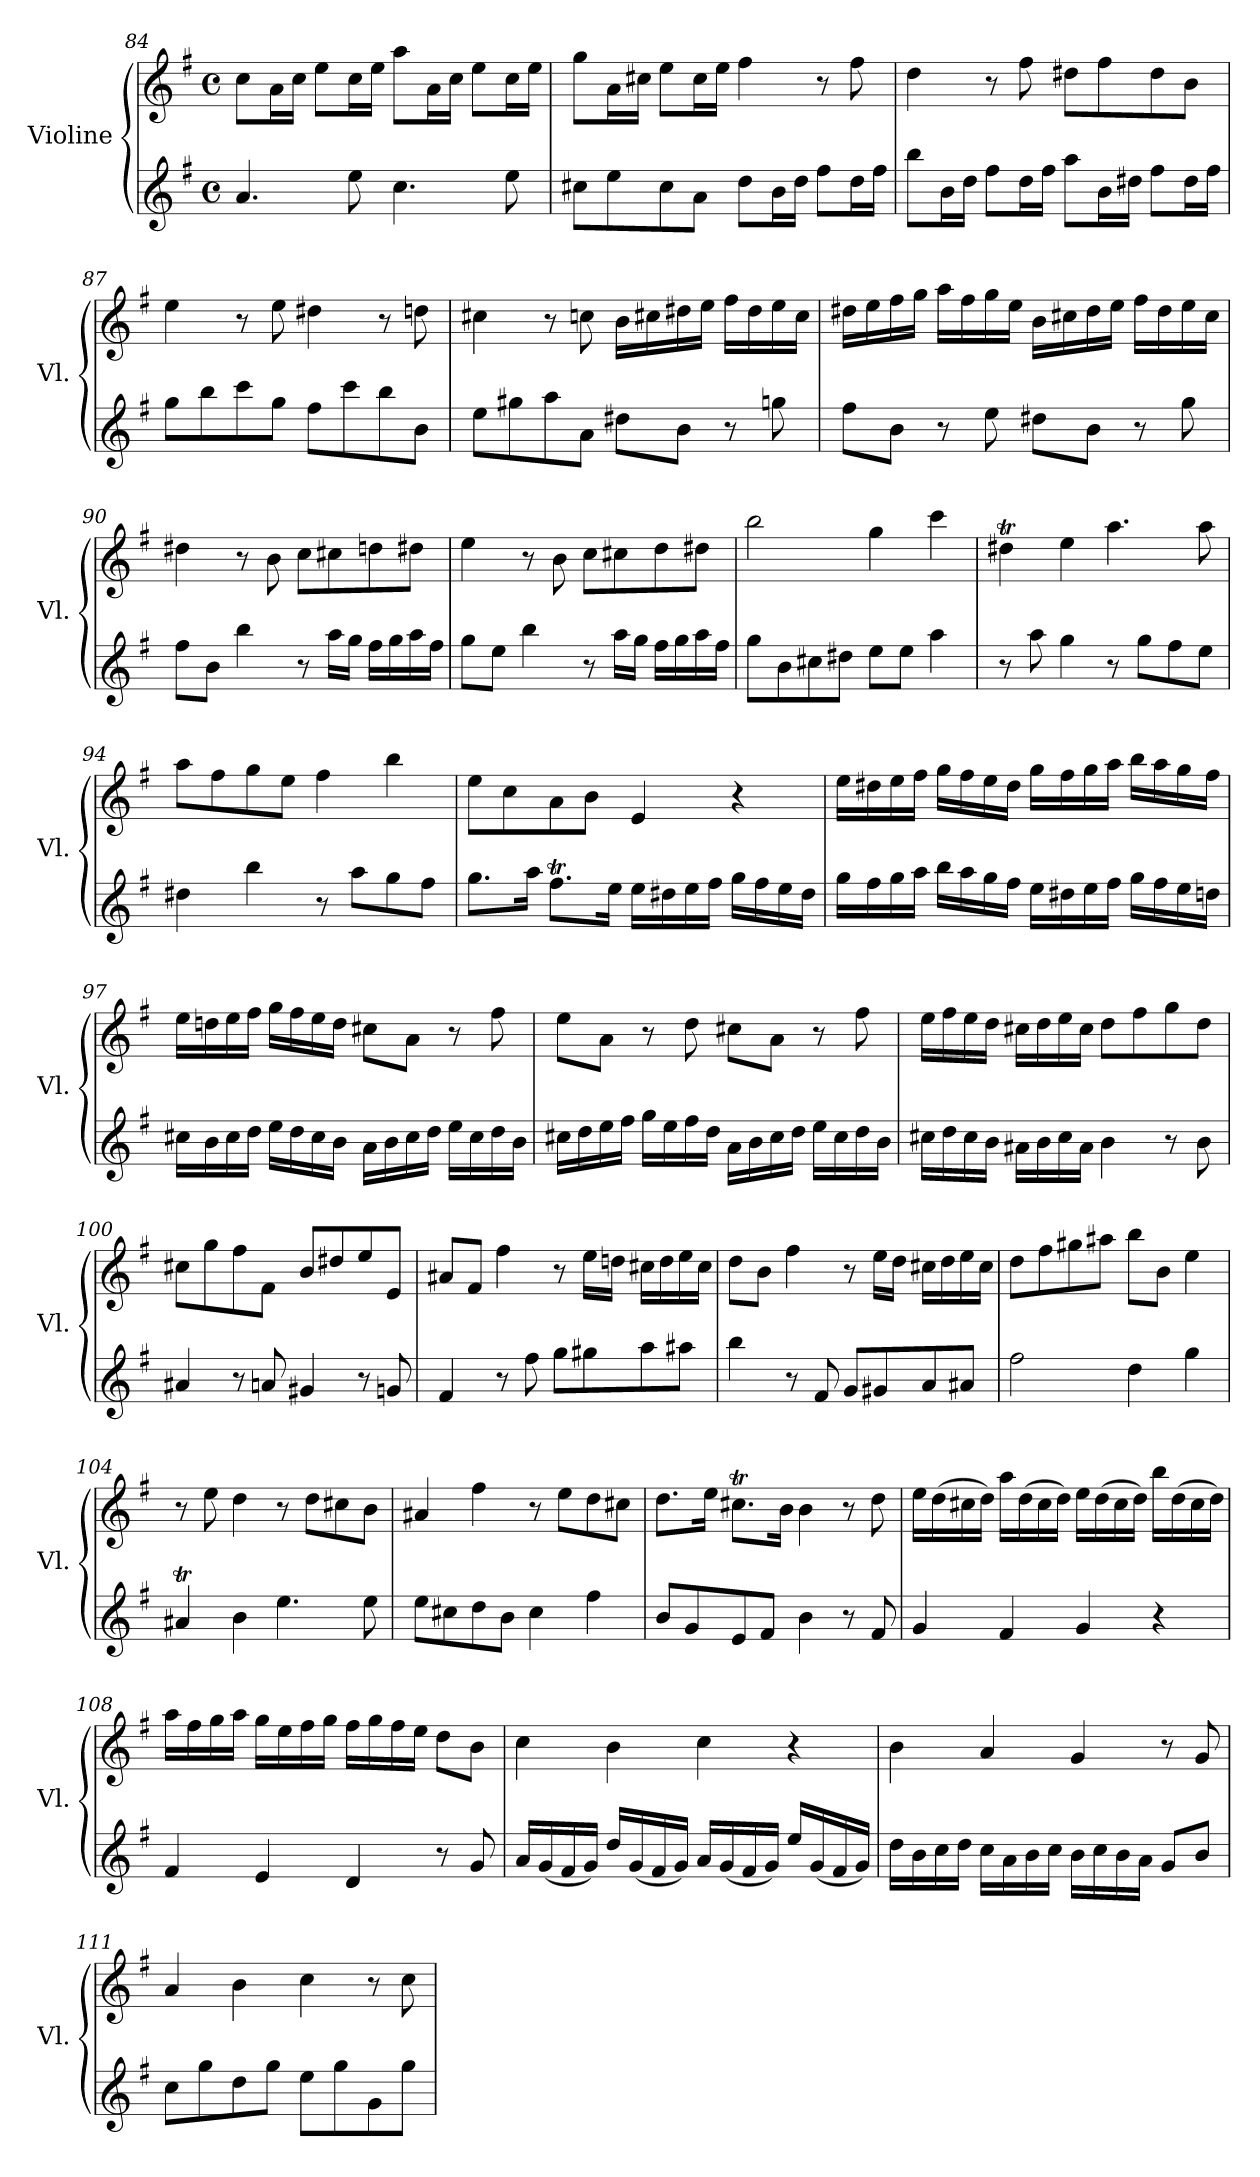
**kern	**kern
*part2	*part1
*staff2	*staff1
*I"Violine	*I"Violine
*I'Vl.	*I'Vl.
!!LO:LB:g=z
*clefG2	*clefG2
*k[f#]	*k[f#]
*M4/4	*M4/4
*met(c)	*met(c)
=84	=84
4.a/	8cc\L
.	16a\L
.	16cc\JJ
.	8ee\L
8ee\	16cc\L
.	16ee\JJ
4.cc\	8aa\L
.	16a\L
.	16cc\JJ
.	8ee\L
8ee\	16cc\L
.	16ee\JJ
=85	=85
8cc#X\L	8gg\L
8ee\	16a\L
.	16cc#X\JJ
8cc#\	8ee\L
8a\J	16cc#\L
.	16ee\JJ
8dd\L	4ff#\
16b\L	.
16dd\JJ	.
8ff#\L	8r
16dd\L	8ff#\
16ff#\JJ	.
=86	=86
8bb\L	4dd\
16b\L	.
16dd\JJ	.
8ff#\L	8r
16dd\L	8ff#\
16ff#\JJ	.
8aa\L	8dd#X\L
16b\L	8ff#\
16dd#X\JJ	.
8ff#\L	8dd#\
16dd#\L	8b\J
16ff#\JJ	.
=87	=87
8gg\L	4ee\
8bb\	.
8ccc\	8r
8gg\J	8ee\
8ff#\L	4dd#X\
8ccc\	.
8bb\	8r
8b\J	8ddn\
!!LO:LB:g=z
=88	=88
8ee\L	4cc#X\
8gg#X\	.
8aa\	8r
8a\J	8ccn\
8dd#X\L	16b\LL
.	16cc#X\
8b\J	16dd#X\
.	16ee\JJ
8r	16ff#\LL
.	16dd#\
8ggn\	16ee\
.	16cc#\JJ
=89	=89
8ff#\L	16dd#X\LL
.	16ee\
8b\J	16ff#\
.	16gg\JJ
8r	16aa\LL
.	16ff#\
8ee\	16gg\
.	16ee\JJ
8dd#X\L	16b\LL
.	16cc#X\
8b\J	16dd#\
.	16ee\JJ
8r	16ff#\LL
.	16dd#\
8gg\	16ee\
.	16cc#\JJ
=90	=90
8ff#\L	4dd#X\
8b\J	.
4bb\	8r
.	8b\
8r	8cc\L
16aa\LL	8cc#X\
16gg\JJ	.
16ff#\LL	8ddn\
16gg\	.
16aa\	8dd#X\J
16ff#\JJ	.
!!LO:LB:g=z
=91	=91
8gg\L	4ee\
8ee\J	.
4bb\	8r
.	8b\
8r	8cc\L
16aa\LL	8cc#X\
16gg\JJ	.
16ff#\LL	8dd\
16gg\	.
16aa\	8dd#X\J
16ff#\JJ	.
=92	=92
8gg\L	2bb\
8b\	.
8cc#X\	.
8dd#X\J	.
8ee\L	4gg\
8ee\J	.
4aa\	4ccc\
=93	=93
8r	4dd#Xt\
8aa\	.
4gg\	4ee\
8r	4.aa\
8gg\L	.
8ff#\	.
8ee\J	8aa\
=94	=94
4dd#X\	8aa\L
.	8ff#\
4bb\	8gg\
.	8ee\J
8r	4ff#\
8aa\L	.
8gg\	4bb\
8ff#\J	.
=95	=95
8.gg\L	8ee\L
.	8cc\
16aa\Jk	.
8.ff#t\L	8a\
.	8b\J
16ee\Jk	.
16ee\LL	4e/
16dd#X\	.
16ee\	.
16ff#\JJ	.
16gg\LL	4r
16ff#\	.
16ee\	.
16dd#\JJ	.
!!LO:PB:g=z
=96	=96
16gg\LL	16ee\LL
16ff#\	16dd#X\
16gg\	16ee\
16aa\JJ	16ff#\JJ
16bb\LL	16gg\LL
16aa\	16ff#\
16gg\	16ee\
16ff#\JJ	16dd#\JJ
16ee\LL	16gg\LL
16dd#X\	16ff#\
16ee\	16gg\
16ff#\JJ	16aa\JJ
16gg\LL	16bb\LL
16ff#\	16aa\
16ee\	16gg\
16ddn\JJ	16ff#\JJ
=97	=97
16cc#X\LL	16ee\LL
16b\	16ddn\
16cc#\	16ee\
16dd\JJ	16ff#\JJ
16ee\LL	16gg\LL
16dd\	16ff#\
16cc#\	16ee\
16b\JJ	16dd\JJ
16a\LL	8cc#X\L
16b\	.
16cc#\	8a\J
16dd\JJ	.
16ee\LL	8r
16cc#\	.
16dd\	8ff#\
16b\JJ	.
!!LO:LB:g=z
=98	=98
16cc#X\LL	8ee\L
16dd\	.
16ee\	8a\J
16ff#\JJ	.
16gg\LL	8r
16ee\	.
16ff#\	8dd\
16dd\JJ	.
16a\LL	8cc#X\L
16b\	.
16cc#\	8a\J
16dd\JJ	.
16ee\LL	8r
16cc#\	.
16dd\	8ff#\
16b\JJ	.
=99	=99
16cc#X\LL	16ee\LL
16dd\	16ff#\
16cc#\	16ee\
16b\JJ	16dd\JJ
16a#X\LL	16cc#X\LL
16b\	16dd\
16cc#\	16ee\
16a#\JJ	16cc#\JJ
4b\	8dd\L
.	8ff#\
8r	8gg\
8b\	8dd\J
=100	=100
4a#X/	8cc#X\L
.	8gg\
8r	8ff#\
8an/	8f#\J
4g#X/	8b/L
.	8dd#X/
8r	8ee/
8gn/	8e/J
!!LO:LB:g=z
=101	=101
4f#/	8a#X/L
.	8f#/J
8r	4ff#\
8ff#\	.
8gg\L	8r
8gg#X\	16ee\LL
.	16ddn\JJ
8aa\	16cc#X\LL
.	16dd\
8aa#X\J	16ee\
.	16cc#\JJ
=102	=102
4bb\	8dd\L
.	8b\J
8r	4ff#\
8f#/	.
8g/L	8r
8g#X/	16ee\LL
.	16dd\JJ
8a/	16cc#X\LL
.	16dd\
8a#X/J	16ee\
.	16cc#\JJ
=103	=103
2ff#\	8dd\L
.	8ff#\
.	8gg#X\
.	8aa#X\J
4dd\	8bb\L
.	8b\J
4gg\	4ee\
=104	=104
4a#Xt/	8r
.	8ee\
4b\	4dd\
4.ee\	8r
.	8dd\L
.	8cc#X\
8ee\	8b\J
=105	=105
8ee\L	4a#X/
8cc#X\	.
8dd\	4ff#\
8b\J	.
4cc#\	8r
.	8ee\L
4ff#\	8dd\
.	8cc#X\J
!!LO:LB:g=z
=106	=106
8b/L	8.dd\L
8g/	.
.	16ee\Jk
8e/	8.cc#Xt\L
8f#/J	.
.	16b\Jk
4b\	4b\
8r	8r
8f#/	8dd\
=107	=107
4g/	16ee\LL
.	(16dd\
.	16cc#X\
.	16dd\JJ)
4f#/	16aa\LL
.	(16dd\
.	16cc#\
.	16dd\JJ)
4g/	16ee\LL
.	(16dd\
.	16cc#\
.	16dd\JJ)
4r	16bb\LL
.	(16dd\
.	16cc#\
.	16dd\JJ)
=108	=108
4f#/	16aa\LL
.	16ff#\
.	16gg\
.	16aa\JJ
4e/	16gg\LL
.	16ee\
.	16ff#\
.	16gg\JJ
4d/	16ff#\LL
.	16gg\
.	16ff#\
.	16ee\JJ
8r	8dd\L
8g/	8b\J
!!LO:LB:g=z
=109	=109
16a/LL	4cc\
(16g/	.
16f#/	.
16g/JJ)	.
16dd/LL	4b\
(16g/	.
16f#/	.
16g/JJ)	.
16a/LL	4cc\
(16g/	.
16f#/	.
16g/JJ)	.
16ee/LL	4r
(16g/	.
16f#/	.
16g/JJ)	.
=110	=110
16dd\LL	4b\
16b\	.
16cc\	.
16dd\JJ	.
16cc\LL	4a/
16a\	.
16b\	.
16cc\JJ	.
16b\LL	4g/
16cc\	.
16b\	.
16a\JJ	.
8g/L	8r
8b/J	8g/
=111	=111
8cc\L	4a/
8gg\	.
8dd\	4b\
8gg\J	.
8ee\L	4cc\
8gg\	.
8g\	8r
8gg\J	8cc\
=	=
*-	*-
